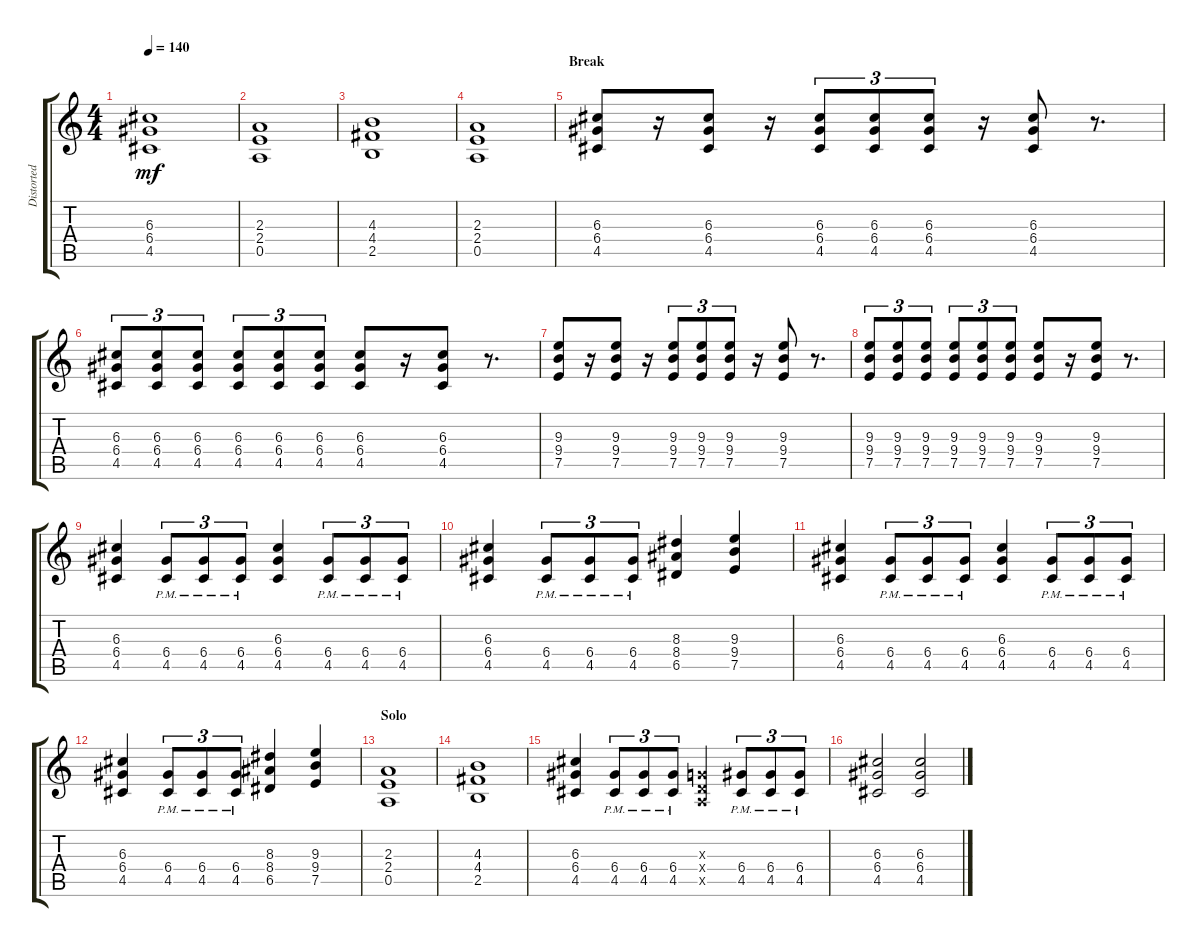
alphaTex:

\track ("Distorted Rhythm" "Distorted ") {instrument distortionguitar}
\staff {score tabs}
\tuning (E4 B3 G3 D3 A2 E2) {hide}
\ts (4 4)
\tempo 140
\clef g2
\ks c
(6.3 6.4 4.5).1{dy mf} |
(2.3 2.4 0.5).1 |
(4.3 4.4 2.5).1 |
(2.3 2.4 0.5).1 |
\section ("" "Break")
(6.3 6.4 4.5).8 r.16 (6.3 6.4 4.5).8 r.16 (6.3 6.4 4.5).8{tu (3 2)} (6.3 6.4 4.5).8{tu (3 2)} (6.3 6.4 4.5).8{tu (3 2)} r.16 (6.3 6.4 4.5).8 r.8{d} |
(6.3 6.4 4.5).8{tu (3 2)} (6.3 6.4 4.5).8{tu (3 2)} (6.3 6.4 4.5).8{tu (3 2)} (6.3 6.4 4.5).8{tu (3 2)} (6.3 6.4 4.5).8{tu (3 2)} (6.3 6.4 4.5).8{tu (3 2)} (6.3 6.4 4.5).8 r.16 (6.3 6.4 4.5).8 r.8{d} |
(9.3 9.4 7.5).8 r.16 (9.3 9.4 7.5).8 r.16 (9.3 9.4 7.5).8{tu (3 2)} (9.3 9.4 7.5).8{tu (3 2)} (9.3 9.4 7.5).8{tu (3 2)} r.16 (9.3 9.4 7.5).8 r.8{d} |
(9.3 9.4 7.5).8{tu (3 2)} (9.3 9.4 7.5).8{tu (3 2)} (9.3 9.4 7.5).8{tu (3 2)} (9.3 9.4 7.5).8{tu (3 2)} (9.3 9.4 7.5).8{tu (3 2)} (9.3 9.4 7.5).8{tu (3 2)} (9.3 9.4 7.5).8 r.16 (9.3 9.4 7.5).8 r.8{d} |
(6.3 6.4 4.5).4 (6.4{pm} 4.5{pm}).8{tu (3 2)} (6.4{pm} 4.5{pm}).8{tu (3 2)} (6.4{pm} 4.5{pm}).8{tu (3 2)} (6.3 6.4 4.5).4 (6.4{pm} 4.5{pm}).8{tu (3 2)} (6.4{pm} 4.5{pm}).8{tu (3 2)} (6.4{pm} 4.5{pm}).8{tu (3 2)} |
(6.3 6.4 4.5).4 (6.4{pm} 4.5{pm}).8{tu (3 2)} (6.4{pm} 4.5{pm}).8{tu (3 2)} (6.4{pm} 4.5{pm}).8{tu (3 2)} (8.3 8.4 6.5).4 (9.3 9.4 7.5).4 |
(6.3 6.4 4.5).4 (6.4{pm} 4.5{pm}).8{tu (3 2)} (6.4{pm} 4.5{pm}).8{tu (3 2)} (6.4{pm} 4.5{pm}).8{tu (3 2)} (6.3 6.4 4.5).4 (6.4{pm} 4.5{pm}).8{tu (3 2)} (6.4{pm} 4.5{pm}).8{tu (3 2)} (6.4{pm} 4.5{pm}).8{tu (3 2)} |
(6.3 6.4 4.5).4 (6.4{pm} 4.5{pm}).8{tu (3 2)} (6.4{pm} 4.5{pm}).8{tu (3 2)} (6.4{pm} 4.5{pm}).8{tu (3 2)} (8.3 8.4 6.5).4 (9.3 9.4 7.5).4 |
\section ("" "Solo")
(2.3 2.4 0.5).1 |
(4.3 4.4 2.5).1 |
(6.3 6.4 4.5).4 (6.4{pm} 4.5{pm}).8{tu (3 2)} (6.4{pm} 4.5{pm}).8{tu (3 2)} (6.4{pm} 4.5{pm}).8{tu (3 2)} (0.3{x} 0.4{x} 0.5{x}).4 (6.4{pm} 4.5{pm}).8{tu (3 2)} (6.4{pm} 4.5{pm}).8{tu (3 2)} (6.4{pm} 4.5{pm}).8{tu (3 2)} |
(6.3 6.4 4.5).2 (6.3 6.4 4.5).2
